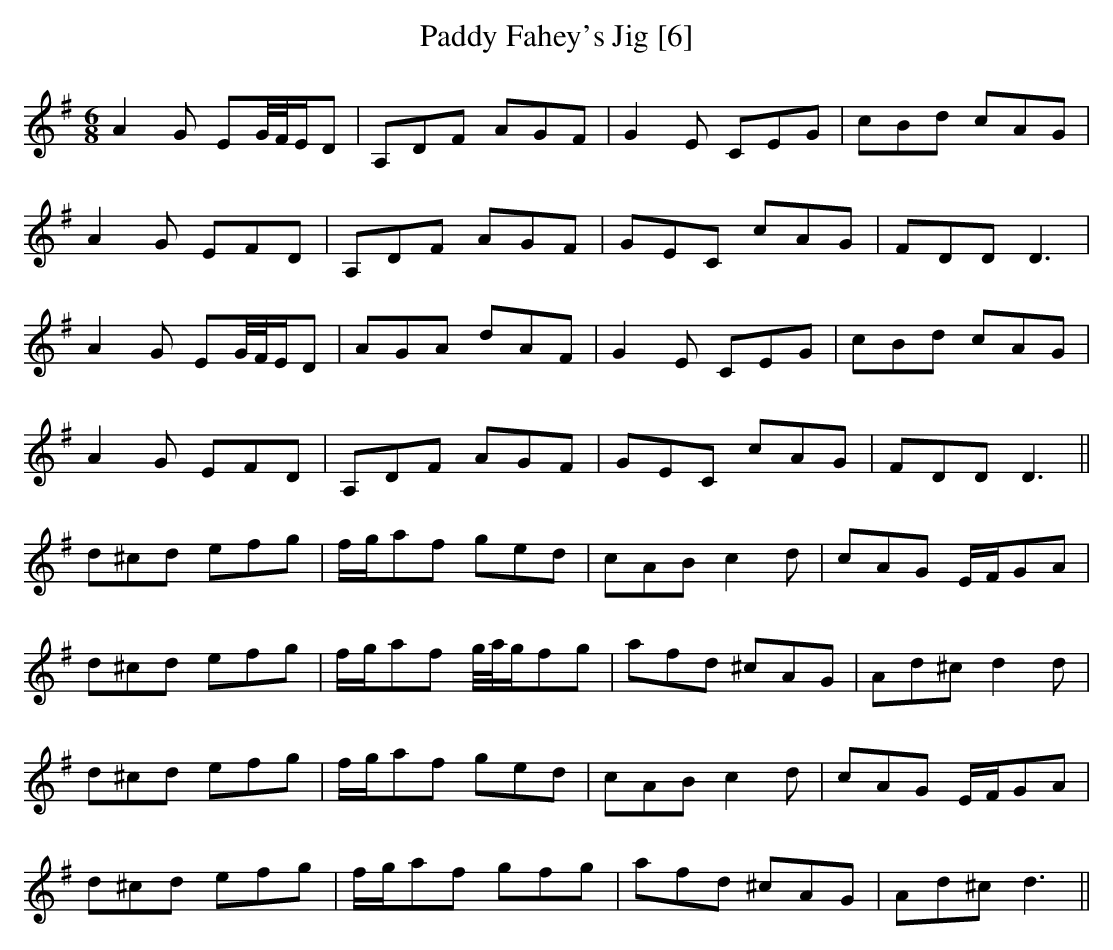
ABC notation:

X:1
T:Paddy Fahey's Jig [6]
M:6/8
L:1/8
K:Dmix
A2G EG/4F/4E/D|A,DF AGF|G2E CEG|cBd cAG|
A2G EFD|A,DF AGF|GEC cAG|FDD D3|
A2G EG/4F/4E/D|AGA dAF|G2E CEG|cBd cAG|
A2G EFD|A,DF AGF|GEC cAG|FDD D3||
d^cd efg|f/g/af ged|cAB c2d|cAG E/F/GA|
d^cd efg|f/g/af g/4a/4g/fg|afd ^cAG|Ad^c d2d|
d^cd efg|f/g/af ged|cAB c2d|cAG E/F/GA|
d^cd efg|f/g/af gfg|afd ^cAG|Ad^c d3||
